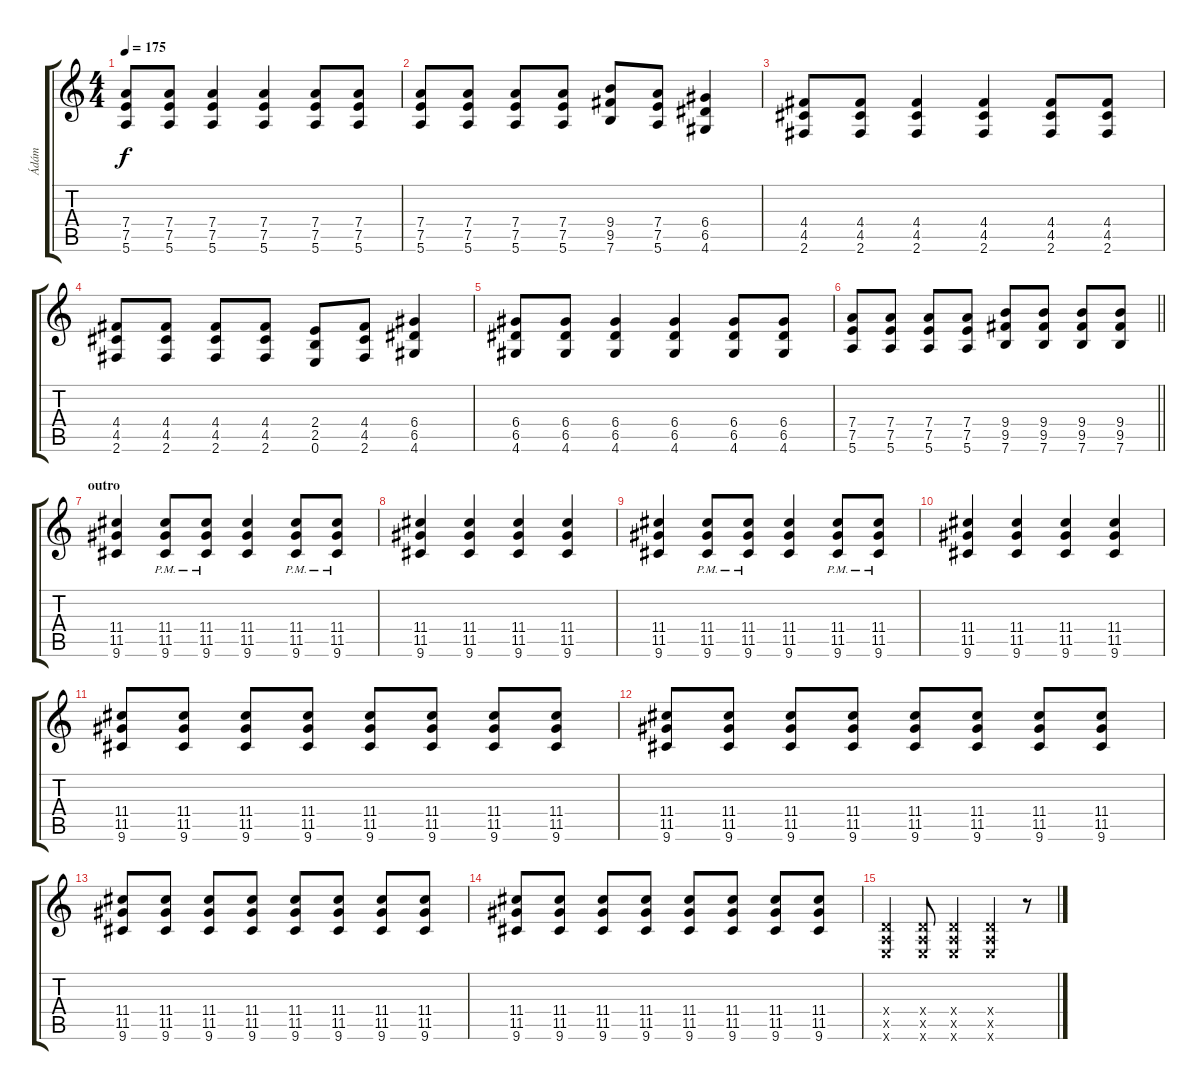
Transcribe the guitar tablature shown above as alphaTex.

\track ("Ádám" "Ádám") {instrument distortionguitar}
\staff {score tabs}
\tuning (E4 B3 G3 D3 A2 E2) {hide}
\ts (4 4)
\tempo 175
\clef g2
\ks c
(7.4 7.5 5.6).8{dy f} (7.4 7.5 5.6).8 (7.4 7.5 5.6).4 (7.4 7.5 5.6).4 (7.4 7.5 5.6).8 (7.4 7.5 5.6).8 |
(7.4 7.5 5.6).8 (7.4 7.5 5.6).8 (7.4 7.5 5.6).8 (7.4 7.5 5.6).8 (9.4 9.5 7.6).8 (7.4 7.5 5.6).8 (6.4 6.5 4.6).4 |
(4.4 4.5 2.6).8 (4.4 4.5 2.6).8 (4.4 4.5 2.6).4 (4.4 4.5 2.6).4 (4.4 4.5 2.6).8 (4.4 4.5 2.6).8 |
(4.4 4.5 2.6).8 (4.4 4.5 2.6).8 (4.4 4.5 2.6).8 (4.4 4.5 2.6).8 (2.4 2.5 0.6).8 (4.4 4.5 2.6).8 (6.4 6.5 4.6).4 |
(6.4 6.5 4.6).8 (6.4 6.5 4.6).8 (6.4 6.5 4.6).4 (6.4 6.5 4.6).4 (6.4 6.5 4.6).8 (6.4 6.5 4.6).8 |
\barLineRight lightlight
(7.4 7.5 5.6).8 (7.4 7.5 5.6).8 (7.4 7.5 5.6).8 (7.4 7.5 5.6).8 (9.4 9.5 7.6).8 (9.4 9.5 7.6).8 (9.4 9.5 7.6).8 (9.4 9.5 7.6).8 |
\section ("" "outro")
(11.4 11.5 9.6).4 (11.4{pm} 11.5{pm} 9.6{pm}).8 (11.4{pm} 11.5{pm} 9.6{pm}).8 (11.4 11.5 9.6).4 (11.4{pm} 11.5{pm} 9.6{pm}).8 (11.4{pm} 11.5{pm} 9.6{pm}).8 |
(11.4 11.5 9.6).4 (11.4 11.5 9.6).4 (11.4 11.5 9.6).4 (11.4 11.5 9.6).4 |
(11.4 11.5 9.6).4 (11.4{pm} 11.5{pm} 9.6{pm}).8 (11.4{pm} 11.5{pm} 9.6{pm}).8 (11.4 11.5 9.6).4 (11.4{pm} 11.5{pm} 9.6{pm}).8 (11.4{pm} 11.5{pm} 9.6{pm}).8 |
(11.4 11.5 9.6).4 (11.4 11.5 9.6).4 (11.4 11.5 9.6).4 (11.4 11.5 9.6).4 |
(11.4 11.5 9.6).8 (11.4 11.5 9.6).8 (11.4 11.5 9.6).8 (11.4 11.5 9.6).8 (11.4 11.5 9.6).8 (11.4 11.5 9.6).8 (11.4 11.5 9.6).8 (11.4 11.5 9.6).8 |
(11.4 11.5 9.6).8 (11.4 11.5 9.6).8 (11.4 11.5 9.6).8 (11.4 11.5 9.6).8 (11.4 11.5 9.6).8 (11.4 11.5 9.6).8 (11.4 11.5 9.6).8 (11.4 11.5 9.6).8 |
(11.4 11.5 9.6).8 (11.4 11.5 9.6).8 (11.4 11.5 9.6).8 (11.4 11.5 9.6).8 (11.4 11.5 9.6).8 (11.4 11.5 9.6).8 (11.4 11.5 9.6).8 (11.4 11.5 9.6).8 |
(11.4 11.5 9.6).8 (11.4 11.5 9.6).8 (11.4 11.5 9.6).8 (11.4 11.5 9.6).8 (11.4 11.5 9.6).8 (11.4 11.5 9.6).8 (11.4 11.5 9.6).8 (11.4 11.5 9.6).8 |
(0.4{x} 0.5{x} 0.6{x}).4 (0.4{x} 0.5{x} 0.6{x}).8 (0.4{x} 0.5{x} 0.6{x}).4 (0.4{x} 0.5{x} 0.6{x}).4 r.8
